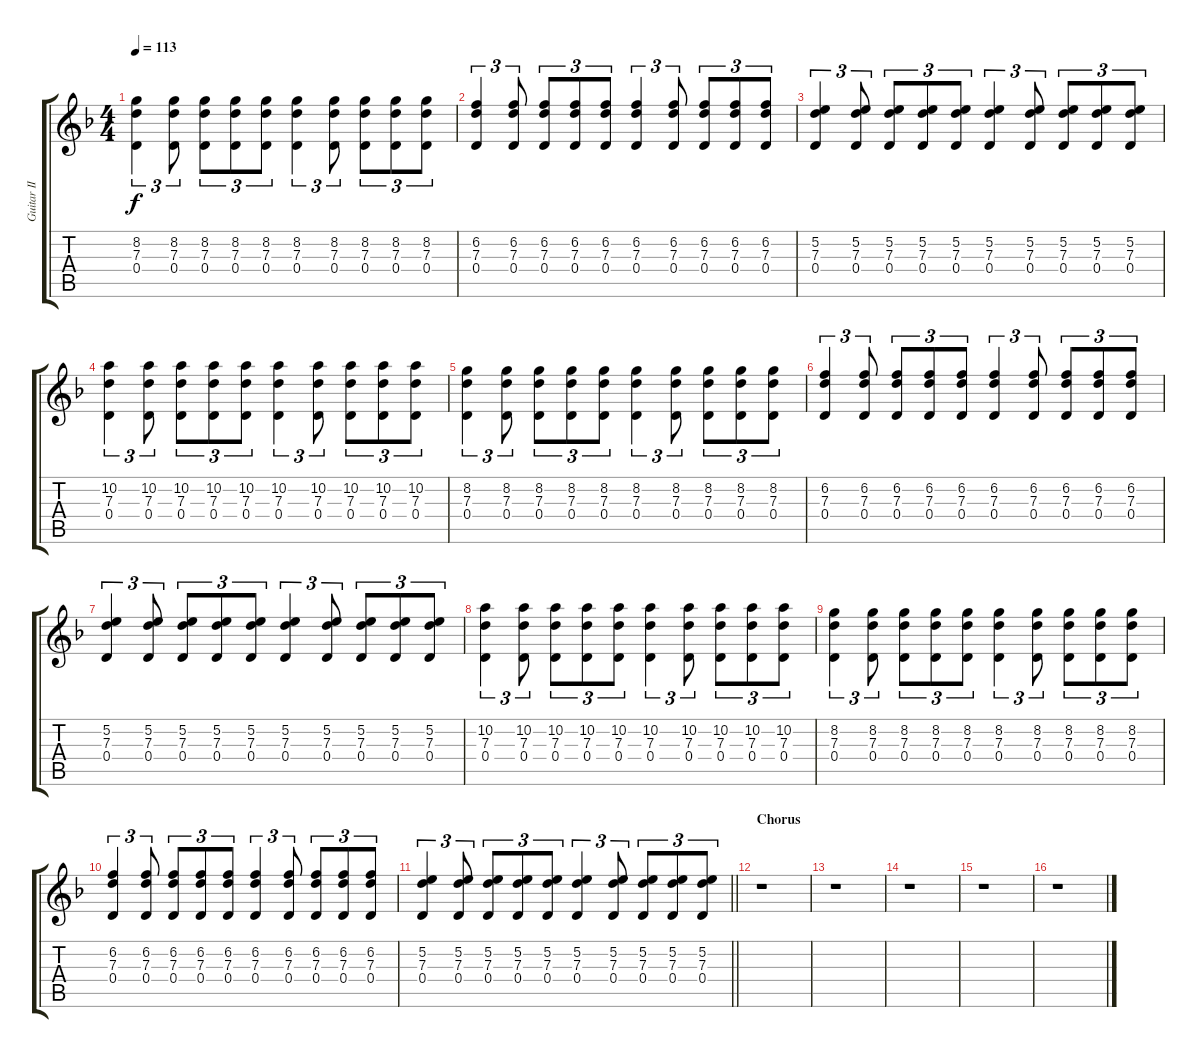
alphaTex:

\track ("Guitar II" "Guitar II") {instrument electricguitarclean}
\staff {score tabs}
\tuning (E4 B3 G3 D3 A2 D2) {hide}
\ts (4 4)
\tempo 113
\clef g2
\ks dminor
(8.2 7.3 0.4).4{tu (3 2) dy f} (8.2 7.3 0.4).8{tu (3 2)} (8.2 7.3 0.4).8{tu (3 2)} (8.2 7.3 0.4).8{tu (3 2)} (8.2 7.3 0.4).8{tu (3 2)} (8.2 7.3 0.4).4{tu (3 2)} (8.2 7.3 0.4).8{tu (3 2)} (8.2 7.3 0.4).8{tu (3 2)} (8.2 7.3 0.4).8{tu (3 2)} (8.2 7.3 0.4).8{tu (3 2)} |
(6.2 7.3 0.4).4{tu (3 2)} (6.2 7.3 0.4).8{tu (3 2)} (6.2 7.3 0.4).8{tu (3 2)} (6.2 7.3 0.4).8{tu (3 2)} (6.2 7.3 0.4).8{tu (3 2)} (6.2 7.3 0.4).4{tu (3 2)} (6.2 7.3 0.4).8{tu (3 2)} (6.2 7.3 0.4).8{tu (3 2)} (6.2 7.3 0.4).8{tu (3 2)} (6.2 7.3 0.4).8{tu (3 2)} |
(5.2 7.3 0.4).4{tu (3 2)} (5.2 7.3 0.4).8{tu (3 2)} (5.2 7.3 0.4).8{tu (3 2)} (5.2 7.3 0.4).8{tu (3 2)} (5.2 7.3 0.4).8{tu (3 2)} (5.2 7.3 0.4).4{tu (3 2)} (5.2 7.3 0.4).8{tu (3 2)} (5.2 7.3 0.4).8{tu (3 2)} (5.2 7.3 0.4).8{tu (3 2)} (5.2 7.3 0.4).8{tu (3 2)} |
(10.2 7.3 0.4).4{tu (3 2)} (10.2 7.3 0.4).8{tu (3 2)} (10.2 7.3 0.4).8{tu (3 2)} (10.2 7.3 0.4).8{tu (3 2)} (10.2 7.3 0.4).8{tu (3 2)} (10.2 7.3 0.4).4{tu (3 2)} (10.2 7.3 0.4).8{tu (3 2)} (10.2 7.3 0.4).8{tu (3 2)} (10.2 7.3 0.4).8{tu (3 2)} (10.2 7.3 0.4).8{tu (3 2)} |
(8.2 7.3 0.4).4{tu (3 2)} (8.2 7.3 0.4).8{tu (3 2)} (8.2 7.3 0.4).8{tu (3 2)} (8.2 7.3 0.4).8{tu (3 2)} (8.2 7.3 0.4).8{tu (3 2)} (8.2 7.3 0.4).4{tu (3 2)} (8.2 7.3 0.4).8{tu (3 2)} (8.2 7.3 0.4).8{tu (3 2)} (8.2 7.3 0.4).8{tu (3 2)} (8.2 7.3 0.4).8{tu (3 2)} |
(6.2 7.3 0.4).4{tu (3 2)} (6.2 7.3 0.4).8{tu (3 2)} (6.2 7.3 0.4).8{tu (3 2)} (6.2 7.3 0.4).8{tu (3 2)} (6.2 7.3 0.4).8{tu (3 2)} (6.2 7.3 0.4).4{tu (3 2)} (6.2 7.3 0.4).8{tu (3 2)} (6.2 7.3 0.4).8{tu (3 2)} (6.2 7.3 0.4).8{tu (3 2)} (6.2 7.3 0.4).8{tu (3 2)} |
(5.2 7.3 0.4).4{tu (3 2)} (5.2 7.3 0.4).8{tu (3 2)} (5.2 7.3 0.4).8{tu (3 2)} (5.2 7.3 0.4).8{tu (3 2)} (5.2 7.3 0.4).8{tu (3 2)} (5.2 7.3 0.4).4{tu (3 2)} (5.2 7.3 0.4).8{tu (3 2)} (5.2 7.3 0.4).8{tu (3 2)} (5.2 7.3 0.4).8{tu (3 2)} (5.2 7.3 0.4).8{tu (3 2)} |
(10.2 7.3 0.4).4{tu (3 2)} (10.2 7.3 0.4).8{tu (3 2)} (10.2 7.3 0.4).8{tu (3 2)} (10.2 7.3 0.4).8{tu (3 2)} (10.2 7.3 0.4).8{tu (3 2)} (10.2 7.3 0.4).4{tu (3 2)} (10.2 7.3 0.4).8{tu (3 2)} (10.2 7.3 0.4).8{tu (3 2)} (10.2 7.3 0.4).8{tu (3 2)} (10.2 7.3 0.4).8{tu (3 2)} |
(8.2 7.3 0.4).4{tu (3 2)} (8.2 7.3 0.4).8{tu (3 2)} (8.2 7.3 0.4).8{tu (3 2)} (8.2 7.3 0.4).8{tu (3 2)} (8.2 7.3 0.4).8{tu (3 2)} (8.2 7.3 0.4).4{tu (3 2)} (8.2 7.3 0.4).8{tu (3 2)} (8.2 7.3 0.4).8{tu (3 2)} (8.2 7.3 0.4).8{tu (3 2)} (8.2 7.3 0.4).8{tu (3 2)} |
(6.2 7.3 0.4).4{tu (3 2)} (6.2 7.3 0.4).8{tu (3 2)} (6.2 7.3 0.4).8{tu (3 2)} (6.2 7.3 0.4).8{tu (3 2)} (6.2 7.3 0.4).8{tu (3 2)} (6.2 7.3 0.4).4{tu (3 2)} (6.2 7.3 0.4).8{tu (3 2)} (6.2 7.3 0.4).8{tu (3 2)} (6.2 7.3 0.4).8{tu (3 2)} (6.2 7.3 0.4).8{tu (3 2)} |
\barLineRight lightlight
(5.2 7.3 0.4).4{tu (3 2)} (5.2 7.3 0.4).8{tu (3 2)} (5.2 7.3 0.4).8{tu (3 2)} (5.2 7.3 0.4).8{tu (3 2)} (5.2 7.3 0.4).8{tu (3 2)} (5.2 7.3 0.4).4{tu (3 2)} (5.2 7.3 0.4).8{tu (3 2)} (5.2 7.3 0.4).8{tu (3 2)} (5.2 7.3 0.4).8{tu (3 2)} (5.2 7.3 0.4).8{tu (3 2)} |
\section ("" "Chorus")
r.1 |
r.1 |
r.1 |
r.1 |
r.1
